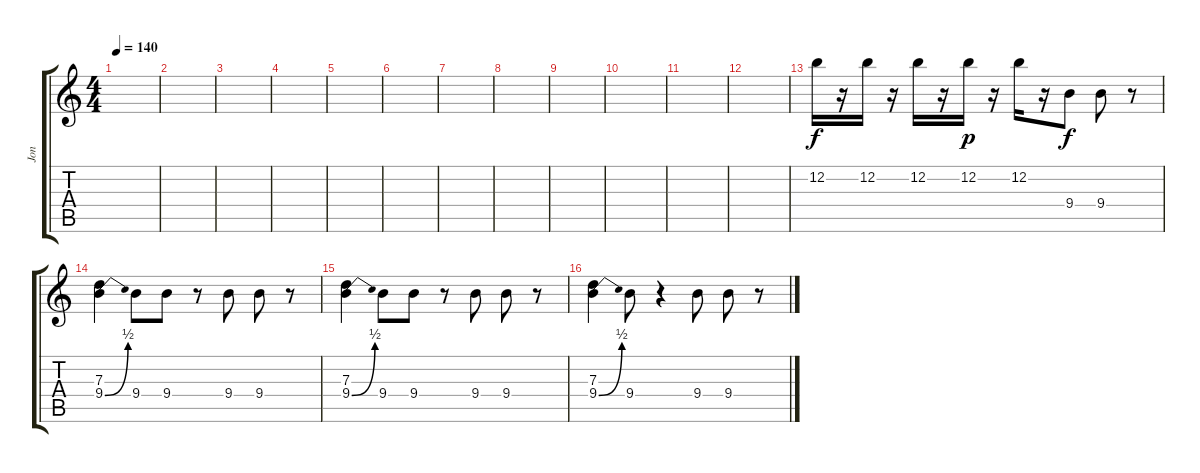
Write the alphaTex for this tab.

\track ("Jon" "Jon") {instrument distortionguitar}
\staff {score tabs}
\tuning (E4 B3 G3 D3 A2 E2) {hide}
\ts (4 4)
\tempo 140
\clef g2
\ks c
|
|
|
|
|
|
|
|
|
|
|
|
12.2.16 r.16 12.2.16 r.16 12.2.16 r.16 12.2.16{dy p} r.16 12.2.16 r.16 9.4.8{dy f} 9.4.8 r.8 |
(7.3 9.4{be (bend 0 0 60 2)}).4{volume 10} 9.4.8 9.4.8 r.8 9.4.8 9.4.8 r.8 |
(7.3 9.4{be (bend 0 0 60 2)}).4 9.4.8 9.4.8 r.8 9.4.8 9.4.8 r.8 |
(7.3 9.4{be (bend 0 0 60 2)}).4 9.4.8 r.4 9.4.8 9.4.8 r.8
